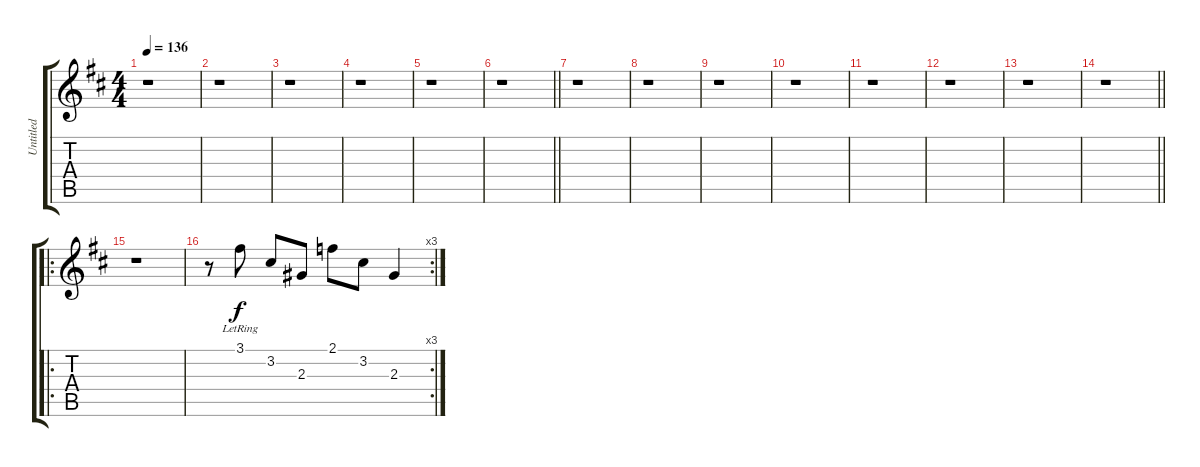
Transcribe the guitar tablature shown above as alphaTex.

\track ("Untitled" "Untitled") {instrument electricguitarjazz}
\staff {score tabs}
\tuning (Eb4 Bb3 Gb3 Db3 Ab2 Eb2) {hide}
\ts (4 4)
\tempo 136
\clef g2
\ks d
r.1{dy f} |
r.1 |
r.1 |
r.1 |
r.1 |
\barLineRight lightlight
r.1 |
r.1 |
r.1 |
r.1 |
r.1 |
r.1 |
r.1 |
r.1 |
\barLineRight lightlight
r.1 |
\ro
r.1 |
\rc 3
r.8 3.1{lr}.8 3.2.8 2.3.8 2.1.8 3.2.8 2.3.4
